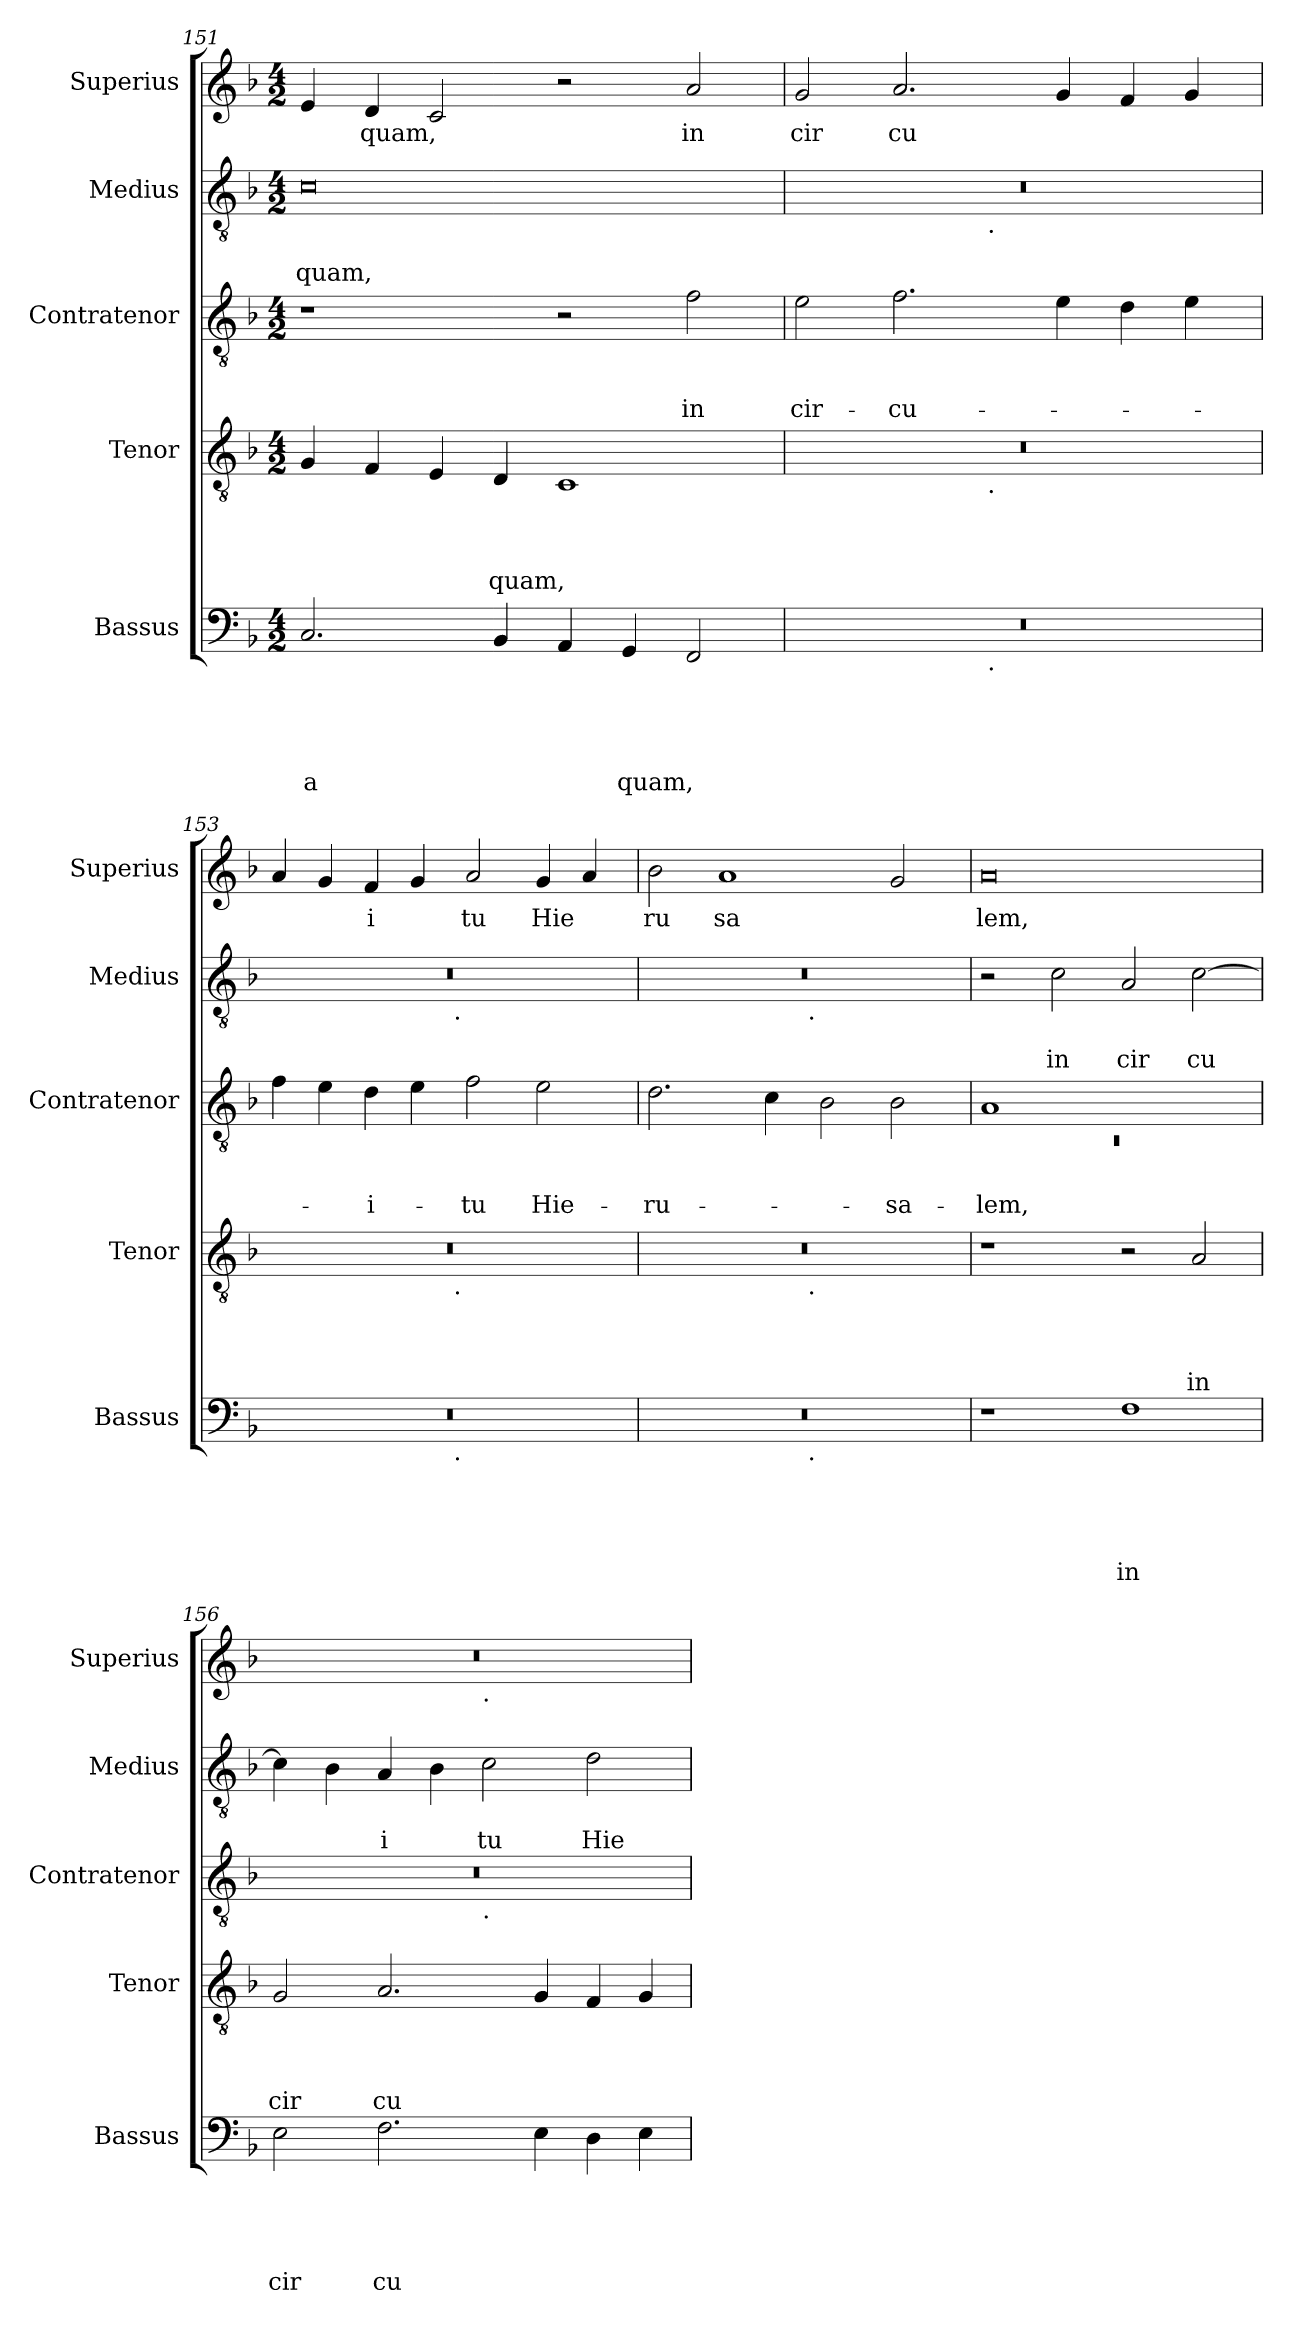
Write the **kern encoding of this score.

**kern	**text	**text	**text	**text	**text	**kern	**text	**text	**text	**text	**kern	**text	**text	**text	**kern	**text	**text	**kern	**text
*part5	*part5	*part5	*part5	*part5	*part5	*part4	*part4	*part4	*part4	*part4	*part3	*part3	*part3	*part3	*part2	*part2	*part2	*part1	*part1
*staff5	*staff5	*staff5	*staff5	*staff5	*staff5	*staff4	*staff4	*staff4	*staff4	*staff4	*staff3	*staff3	*staff3	*staff3	*staff2	*staff2	*staff2	*staff1	*staff1
*I"Bassus	*	*	*	*	*	*I"Tenor	*	*	*	*	*I"Contratenor	*	*	*	*I"Medius	*	*	*I"Superius	*
*I'Bassus	*	*	*	*	*	*I'Tenor	*	*	*	*	*I'Contratenor	*	*	*	*I'Medius	*	*	*I'Superius	*
!!LO:LB:g=z
*clefF4	*	*	*	*	*	*clefGv2	*	*	*	*	*clefGv2	*	*	*	*clefGv2	*	*	*clefG2	*
*k[b-]	*	*	*	*	*	*k[b-]	*	*	*	*	*k[b-]	*	*	*	*k[b-]	*	*	*k[b-]	*
*F:	*	*	*	*	*	*F:	*	*	*	*	*F:	*	*	*	*F:	*	*	*F:	*
*M4/2	*	*	*	*	*	*M4/2	*	*	*	*	*M4/2	*	*	*	*M4/2	*	*	*M4/2	*
=151	=151	=151	=151	=151	=151	=151	=151	=151	=151	=151	=151	=151	=151	=151	=151	=151	=151	=151	=151
!	!	!	!	!	!LO:LY:b	!	!	!	!	!	!	!	!	!	!	!	!LO:LY:b	!	!
2.C/	.	.	.	.	a	4G/	.	.	.	.	1r	.	.	.	0c	.	-quam,	4e/	.
!	!	!	!	!	!	!	!	!	!	!	!	!	!	!	!	!	!	!	!LO:LY:b
.	.	.	.	.	.	4F/	.	.	.	.	.	.	.	.	.	.	.	4d/	quam,
.	.	.	.	.	.	4E/	.	.	.	.	.	.	.	.	.	.	.	2c/	.
!	!	!	!	!	!	!	!	!	!	!LO:LY:b	!	!	!	!	!	!	!	!	!
4BB-/	.	.	.	.	.	4D/	.	.	.	-quam,	.	.	.	.	.	.	.	.	.
4AA/	.	.	.	.	.	1C	.	.	.	.	2r	.	.	.	.	.	.	2r	.
!	!	!	!	!	!LO:LY:b	!	!	!	!	!	!	!	!	!	!	!	!	!	!
4GG/	.	.	.	.	quam,	.	.	.	.	.	.	.	.	.	.	.	.	.	.
!	!	!	!	!	!	!	!	!	!	!	!	!	!	!LO:LY:b	!	!	!	!	!LO:LY:b
2FF/	.	.	.	.	.	.	.	.	.	.	2f\	.	.	in	.	.	.	2a/	in
=152	=152	=152	=152	=152	=152	=152	=152	=152	=152	=152	=152	=152	=152	=152	=152	=152	=152	=152	=152
!	!	!	!	!	!	!	!	!	!	!	!	!	!	!LO:LY:b	!	!	!	!	!LO:LY:b
*^	*	*	*	*	*	*^	*	*	*	*	*	*	*	*	*^	*	*	*	*
0r	2ryy	.	.	.	.	.	0r	2ryy	.	.	.	.	2e\	.	.	cir-	0r	2ryy	.	.	2g/	cir
!	!	!	!	!	!	!	!	!	!	!	!	!	!	!	!	!LO:LY:b	!	!	!	!	!	!LO:LY:b
.	4...ryy	.	.	.	.	.	.	4...ryy	.	.	.	.	2.f\	.	.	-cu-	.	4...ryy	.	.	2.a/	cu
!	!	!	!	!	!	!	!	!	!	!	!	!	!	!	!	!	!	!LO:TX:b:t=.	!	!	!	!
!	!	!	!	!	!	!	!	!LO:TX:b:t=.	!	!	!	!	!	!	!	!	!	!	!	!	!	!
!	!LO:TX:b:t=.	!	!	!	!	!	!	!	!	!	!	!	!	!	!	!	!	!	!	!	!	!
.	1ryy	.	.	.	.	.	.	1ryy	.	.	.	.	.	.	.	.	.	1ryy	.	.	.	.
.	.	.	.	.	.	.	.	.	.	.	.	.	4e\	.	.	.	.	.	.	.	4g/	.
.	.	.	.	.	.	.	.	.	.	.	.	.	4d\	.	.	.	.	.	.	.	4f/	.
.	.	.	.	.	.	.	.	.	.	.	.	.	4e\	.	.	.	.	.	.	.	4g/	.
.	32ryy	.	.	.	.	.	.	32ryy	.	.	.	.	.	.	.	.	.	32ryy	.	.	.	.
=153	=153	=153	=153	=153	=153	=153	=153	=153	=153	=153	=153	=153	=153	=153	=153	=153	=153	=153	=153	=153	=153	=153
0r	2ryy	.	.	.	.	.	0r	2ryy	.	.	.	.	4f\	.	.	.	0r	2ryy	.	.	4a/	.
.	.	.	.	.	.	.	.	.	.	.	.	.	4e\	.	.	.	.	.	.	.	4g/	.
!	!	!	!	!	!	!	!	!	!	!	!	!	!	!	!	!LO:LY:b:rj	!	!	!	!	!	!LO:LY:b:rj
.	4...ryy	.	.	.	.	.	.	4...ryy	.	.	.	.	4d\	.	.	-i-	.	4...ryy	.	.	4f/	i
.	.	.	.	.	.	.	.	.	.	.	.	.	4e\	.	.	.	.	.	.	.	4g/	.
!	!	!	!	!	!	!	!	!	!	!	!	!	!	!	!	!	!	!LO:TX:b:t=.	!	!	!	!
!	!	!	!	!	!	!	!	!LO:TX:b:t=.	!	!	!	!	!	!	!	!	!	!	!	!	!	!
!	!LO:TX:b:t=.	!	!	!	!	!	!	!	!	!	!	!	!	!	!	!	!	!	!	!	!	!
.	1ryy	.	.	.	.	.	.	1ryy	.	.	.	.	.	.	.	.	.	1ryy	.	.	.	.
!	!	!	!	!	!	!	!	!	!	!	!	!	!	!	!	!LO:LY:b	!	!	!	!	!	!LO:LY:b
.	.	.	.	.	.	.	.	.	.	.	.	.	2f\	.	.	-tu	.	.	.	.	2a/	tu
!	!	!	!	!	!	!	!	!	!	!	!	!	!	!	!	!LO:LY:b	!	!	!	!	!	!LO:LY:b
.	.	.	.	.	.	.	.	.	.	.	.	.	2e\	.	.	Hie-	.	.	.	.	4g/	Hie
.	.	.	.	.	.	.	.	.	.	.	.	.	.	.	.	.	.	.	.	.	4a/	.
.	32ryy	.	.	.	.	.	.	32ryy	.	.	.	.	.	.	.	.	.	32ryy	.	.	.	.
=154	=154	=154	=154	=154	=154	=154	=154	=154	=154	=154	=154	=154	=154	=154	=154	=154	=154	=154	=154	=154	=154	=154
!	!	!	!	!	!	!	!	!	!	!	!	!	!	!	!	!LO:LY:b	!	!	!	!	!	!LO:LY:b
0r	2ryy	.	.	.	.	.	0r	2ryy	.	.	.	.	2.d\	.	.	-ru-	0r	2ryy	.	.	2b-\	ru
!	!	!	!	!	!	!	!	!	!	!	!	!	!	!	!	!	!	!	!	!	!	!LO:LY:b
.	4...ryy	.	.	.	.	.	.	4...ryy	.	.	.	.	.	.	.	.	.	4...ryy	.	.	1a	sa
.	.	.	.	.	.	.	.	.	.	.	.	.	4c\	.	.	.	.	.	.	.	.	.
!	!	!	!	!	!	!	!	!	!	!	!	!	!	!	!	!	!	!LO:TX:b:t=.	!	!	!	!
!	!	!	!	!	!	!	!	!LO:TX:b:t=.	!	!	!	!	!	!	!	!	!	!	!	!	!	!
!	!LO:TX:b:t=.	!	!	!	!	!	!	!	!	!	!	!	!	!	!	!	!	!	!	!	!	!
.	1ryy	.	.	.	.	.	.	1ryy	.	.	.	.	.	.	.	.	.	1ryy	.	.	.	.
.	.	.	.	.	.	.	.	.	.	.	.	.	2B-\	.	.	.	.	.	.	.	.	.
!	!	!	!	!	!	!	!	!	!	!	!	!	!	!	!	!LO:LY:b	!	!	!	!	!	!
.	.	.	.	.	.	.	.	.	.	.	.	.	2B-\	.	.	-sa-	.	.	.	.	2g/	.
.	32ryy	.	.	.	.	.	.	32ryy	.	.	.	.	.	.	.	.	.	32ryy	.	.	.	.
=155	=155	=155	=155	=155	=155	=155	=155	=155	=155	=155	=155	=155	=155	=155	=155	=155	=155	=155	=155	=155	=155	=155
*	*	*	*	*	*	*	*	*	*	*	*	*	*^	*	*	*	*	*	*	*	*	*
!	!	!	!	!	!	!	!	!	!	!	!	!	!	!LO:N:vis=1	!	!	!LO:LY:b	!	!	!	!	!	!LO:LY:b
*v	*v	*	*	*	*	*	*	*	*	*	*	*	*	*	*	*	*	*v	*v	*	*	*	*
*	*	*	*	*	*	*v	*v	*	*	*	*	*	*	*	*	*	*	*	*	*	*
1r	.	.	.	.	.	1r	.	.	.	.	1A	0rC	.	.	-lem,	2r	.	.	0a	lem,
!	!	!	!	!	!	!	!	!	!	!	!	!	!	!	!	!	!	!LO:LY:b	!	!
.	.	.	.	.	.	.	.	.	.	.	.	.	.	.	.	2c\	.	in	.	.
!	!	!	!	!	!LO:LY:b	!	!	!	!	!	!	!	!	!	!	!	!	!LO:LY:b	!	!
1F	.	.	.	.	in	2r	.	.	.	.	1ryy	.	.	.	.	2A/	.	cir	.	.
!	!	!	!	!	!	!	!	!	!	!LO:LY:b	!	!	!	!	!	!	!	!LO:LY:b	!	!
.	.	.	.	.	.	2A/	.	.	.	in	.	.	.	.	.	[>2c\	.	cu	.	.
=156	=156	=156	=156	=156	=156	=156	=156	=156	=156	=156	=156	=156	=156	=156	=156	=156	=156	=156	=156	=156
!	!	!	!	!	!LO:LY:b	!	!	!	!	!LO:LY:b	!	!	!	!	!	!	!	!	!	!
*	*	*	*	*	*	*	*	*	*	*	*	*	*	*	*	*	*	*	*^	*
2E\	.	.	.	.	cir	2G/	.	.	.	cir	0r	1ryy	.	.	.	4c\]	.	.	0r	1ryy	.
.	.	.	.	.	.	.	.	.	.	.	.	.	.	.	.	4B-\	.	.	.	.	.
!	!	!	!	!	!LO:LY:b	!	!	!	!	!LO:LY:b	!	!	!	!	!	!	!	!LO:LY:b:rj	!	!	!
2.F\	.	.	.	.	cu	2.A/	.	.	.	cu	.	.	.	.	.	4A/	.	i	.	.	.
.	.	.	.	.	.	.	.	.	.	.	.	.	.	.	.	4B-\	.	.	.	.	.
!	!	!	!	!	!	!	!	!	!	!	!	!	!	!	!	!	!	!	!	!LO:TX:b:t=.	!
!	!	!	!	!	!	!	!	!	!	!	!	!LO:TX:b:t=.	!	!	!	!	!	!	!	!	!
!	!	!	!	!	!	!	!	!	!	!	!	!	!	!	!	!	!	!LO:LY:b	!	!	!
.	.	.	.	.	.	.	.	.	.	.	.	1ryy	.	.	.	2c\	.	tu	.	1ryy	.
4E\	.	.	.	.	.	4G/	.	.	.	.	.	.	.	.	.	.	.	.	.	.	.
!	!	!	!	!	!	!	!	!	!	!	!	!	!	!	!	!	!	!LO:LY:b	!	!	!
4D\	.	.	.	.	.	4F/	.	.	.	.	.	.	.	.	.	2d\	.	Hie	.	.	.
4E\	.	.	.	.	.	4G/	.	.	.	.	.	.	.	.	.	.	.	.	.	.	.
*	*	*	*	*	*	*	*	*	*	*	*v	*v	*	*	*	*	*	*	*v	*v	*
=	=	=	=	=	=	=	=	=	=	=	=	=	=	=	=	=	=	=	=
*-	*-	*-	*-	*-	*-	*-	*-	*-	*-	*-	*-	*-	*-	*-	*-	*-	*-	*-	*-
